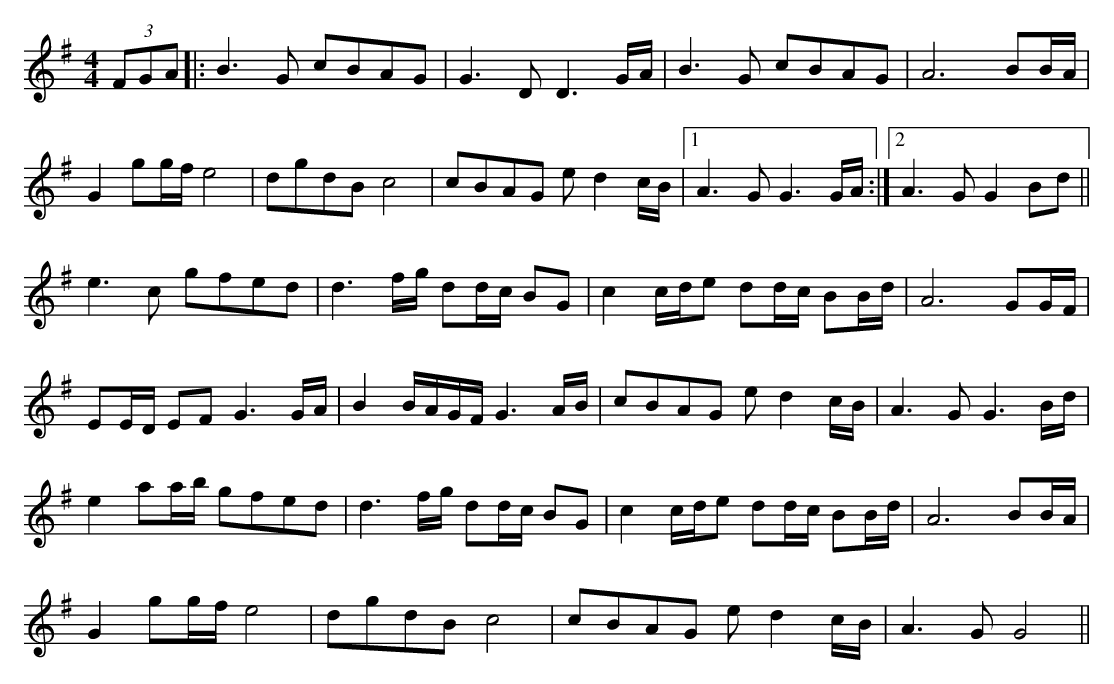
X:1
M:4/4
K:G
(3FGA|:B3 G cBAG|G3 DD3 G/A/|B3 G cBAG|A6 BB/A/|
G2 gg/f/ e4|dgdB c4|cBAG e d2 c/B/|1 A3 G G3G/A/:|2 A3 G G2 Bd||
e3 c gfed|d3 f/g/ dd/c/ BG|c2 c/d/e dd/c/ BB/d/|A6 GG/F/|
EE/D/ EF G3 G/A/|B2 B/A/G/F/ G3 A/B/|cBAG e d2 c/B/|A3 G G3 B/d/|
e2 aa/b/ gfed|d3 f/g/ dd/c/ BG|c2 c/d/e dd/c/ BB/d/|A6 BB/A/|
G2 gg/f/ e4|dgdB c4|cBAG e d2 c/B/|A3 G G4||
